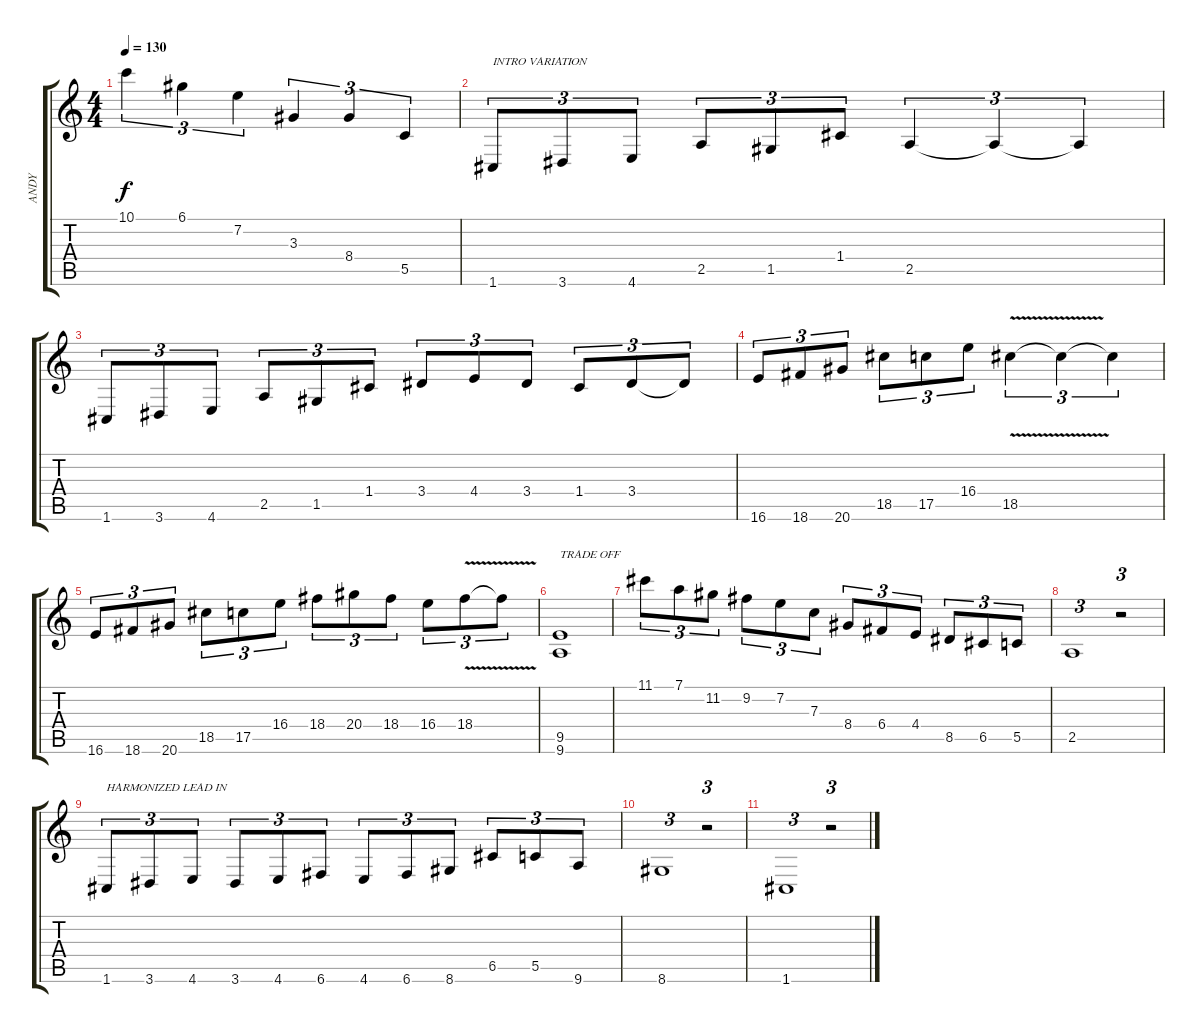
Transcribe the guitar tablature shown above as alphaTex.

\track ("ANDY" "ANDY") {instrument distortionguitar}
\staff {score tabs}
\tuning (D4 A3 F3 C3 G2 C2) {hide}
\ts (4 4)
\tempo 130
\clef g2
\ks c
10.1.4{tu (3 2) dy f} 6.1.4{tu (3 2)} 7.2.4{tu (3 2)} 3.3.4{tu (3 2)} 8.4.4{tu (3 2)} 5.5.4{tu (3 2)} |
1.6.8{tu (3 2) txt "INTRO VARIATION"} 3.6.8{tu (3 2)} 4.6.8{tu (3 2)} 2.5.8{tu (3 2)} 1.5.8{tu (3 2)} 1.4.8{tu (3 2)} 2.5.4{tu (3 2)} 2.5{t}.4{tu (3 2)} 2.5{t}.4{tu (3 2)} |
1.6.8{tu (3 2)} 3.6.8{tu (3 2)} 4.6.8{tu (3 2)} 2.5.8{tu (3 2)} 1.5.8{tu (3 2)} 1.4.8{tu (3 2)} 3.4.8{tu (3 2)} 4.4.8{tu (3 2)} 3.4.8{tu (3 2)} 1.4.8{tu (3 2)} 3.4.8{tu (3 2)} 3.4{t}.8{tu (3 2)} |
16.6.8{tu (3 2)} 18.6.8{tu (3 2)} 20.6.8{tu (3 2)} 18.5.8{tu (3 2)} 17.5.8{tu (3 2)} 16.4.8{tu (3 2)} 18.5{v}.4{tu (3 2)} 18.5{t}.4{tu (3 2)} 18.5{t}.4{tu (3 2)} |
16.6.8{tu (3 2)} 18.6.8{tu (3 2)} 20.6.8{tu (3 2)} 18.5.8{tu (3 2)} 17.5.8{tu (3 2)} 16.4.8{tu (3 2)} 18.4.8{tu (3 2)} 20.4.8{tu (3 2)} 18.4.8{tu (3 2)} 16.4.8{tu (3 2)} 18.4{v}.8{tu (3 2)} 18.4{t}.8{tu (3 2)} |
(9.5 9.6).1{txt "TRADE OFF"} |
11.1.8{tu (3 2)} 7.1.8{tu (3 2)} 11.2.8{tu (3 2)} 9.2.8{tu (3 2)} 7.2.8{tu (3 2)} 7.3.8{tu (3 2)} 8.4.8{tu (3 2)} 6.4.8{tu (3 2)} 4.4.8{tu (3 2)} 8.5.8{tu (3 2)} 6.5.8{tu (3 2)} 5.5.8{tu (3 2)} |
2.5.1{tu (3 2)} r.2{tu (3 2)} |
1.6.8{tu (3 2) txt "HARMONIZED LEAD IN"} 3.6.8{tu (3 2)} 4.6.8{tu (3 2)} 3.6.8{tu (3 2)} 4.6.8{tu (3 2)} 6.6.8{tu (3 2)} 4.6.8{tu (3 2)} 6.6.8{tu (3 2)} 8.6.8{tu (3 2)} 6.5.8{tu (3 2)} 5.5.8{tu (3 2)} 9.6.8{tu (3 2)} |
8.6.1{tu (3 2)} r.2{tu (3 2)} |
1.6.1{tu (3 2)} r.2{tu (3 2)}
